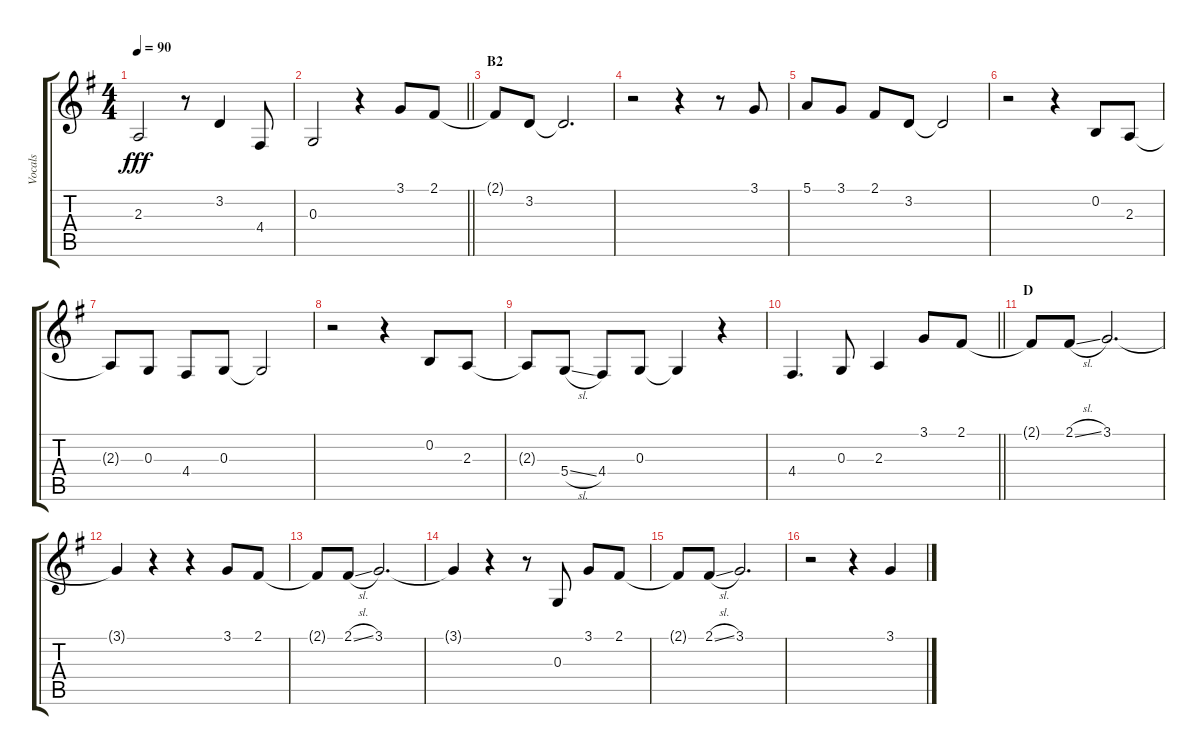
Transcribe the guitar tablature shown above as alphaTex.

\track ("Vocals" "Vocals") {instrument voiceoohs}
\staff {score tabs}
\tuning (E4 B3 G3 D3 A2 E2) {hide}
\ts (4 4)
\tempo 90
\clef g2
\ks g
2.3.2{dy fff} r.8 3.2.4 4.4.8 |
\barLineRight lightlight
0.3.2 r.4 3.1.8 2.1.8 |
\section ("" "B2")
2.1{t}.8 3.2.8 3.2{t}.2{d} |
r.2 r.4 r.8 3.1.8 |
5.1.8 3.1.8 2.1.8 3.2.8 3.2{t}.2 |
r.2 r.4 0.2.8 2.3.8 |
2.3{t}.8 0.3.8 4.4.8 0.3.8 0.3{t}.2 |
r.2 r.4 0.2.8 2.3.8 |
2.3{t}.8 5.4{sl}.8 4.4.8 0.3.8 0.3{t}.4 r.4 |
\barLineRight lightlight
4.4.4{d} 0.3.8 2.3.4 3.1.8 2.1.8 |
\section ("" "D")
2.1{t}.8 2.1{sl}.8 3.1.2{d} |
3.1{t}.4 r.4 r.4 3.1.8 2.1.8 |
2.1{t}.8 2.1{sl}.8 3.1.2{d} |
3.1{t}.4 r.4 r.8 0.3.8 3.1.8 2.1.8 |
2.1{t}.8 2.1{sl}.8 3.1.2{d} |
r.2 r.4 3.1.4
